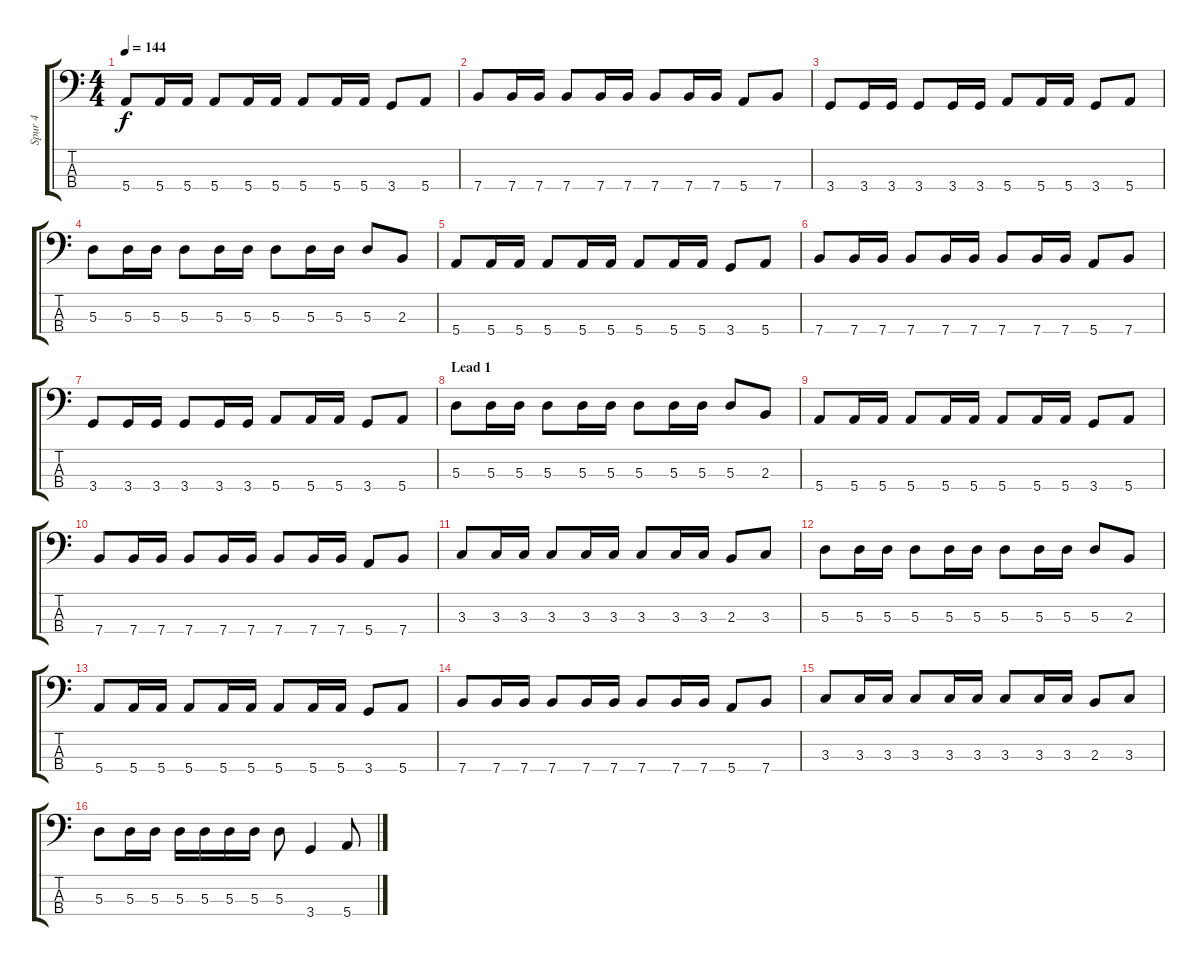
\track ("Spur 4" "Spur 4") {instrument electricbasspick}
\staff {score tabs}
\tuning (G2 D2 A1 E1) {hide}
\ts (4 4)
\tempo 144
\clef f4
\ks c
5.4.8{dy f} 5.4.16 5.4.16 5.4.8 5.4.16 5.4.16 5.4.8 5.4.16 5.4.16 3.4.8 5.4.8 |
7.4.8 7.4.16 7.4.16 7.4.8 7.4.16 7.4.16 7.4.8 7.4.16 7.4.16 5.4.8 7.4.8 |
3.4.8 3.4.16 3.4.16 3.4.8 3.4.16 3.4.16 5.4.8 5.4.16 5.4.16 3.4.8 5.4.8 |
5.3.8 5.3.16 5.3.16 5.3.8 5.3.16 5.3.16 5.3.8 5.3.16 5.3.16 5.3.8 2.3.8 |
5.4.8 5.4.16 5.4.16 5.4.8 5.4.16 5.4.16 5.4.8 5.4.16 5.4.16 3.4.8 5.4.8 |
7.4.8 7.4.16 7.4.16 7.4.8 7.4.16 7.4.16 7.4.8 7.4.16 7.4.16 5.4.8 7.4.8 |
3.4.8 3.4.16 3.4.16 3.4.8 3.4.16 3.4.16 5.4.8 5.4.16 5.4.16 3.4.8 5.4.8 |
\section ("" "Lead 1")
5.3.8 5.3.16 5.3.16 5.3.8 5.3.16 5.3.16 5.3.8 5.3.16 5.3.16 5.3.8 2.3.8 |
5.4.8 5.4.16 5.4.16 5.4.8 5.4.16 5.4.16 5.4.8 5.4.16 5.4.16 3.4.8 5.4.8 |
7.4.8 7.4.16 7.4.16 7.4.8 7.4.16 7.4.16 7.4.8 7.4.16 7.4.16 5.4.8 7.4.8 |
3.3.8 3.3.16 3.3.16 3.3.8 3.3.16 3.3.16 3.3.8 3.3.16 3.3.16 2.3.8 3.3.8 |
5.3.8 5.3.16 5.3.16 5.3.8 5.3.16 5.3.16 5.3.8 5.3.16 5.3.16 5.3.8 2.3.8 |
5.4.8 5.4.16 5.4.16 5.4.8 5.4.16 5.4.16 5.4.8 5.4.16 5.4.16 3.4.8 5.4.8 |
7.4.8 7.4.16 7.4.16 7.4.8 7.4.16 7.4.16 7.4.8 7.4.16 7.4.16 5.4.8 7.4.8 |
3.3.8 3.3.16 3.3.16 3.3.8 3.3.16 3.3.16 3.3.8 3.3.16 3.3.16 2.3.8 3.3.8 |
5.3.8 5.3.16 5.3.16 5.3.16 5.3.16 5.3.16 5.3.16 5.3.8 3.4.4 5.4.8
